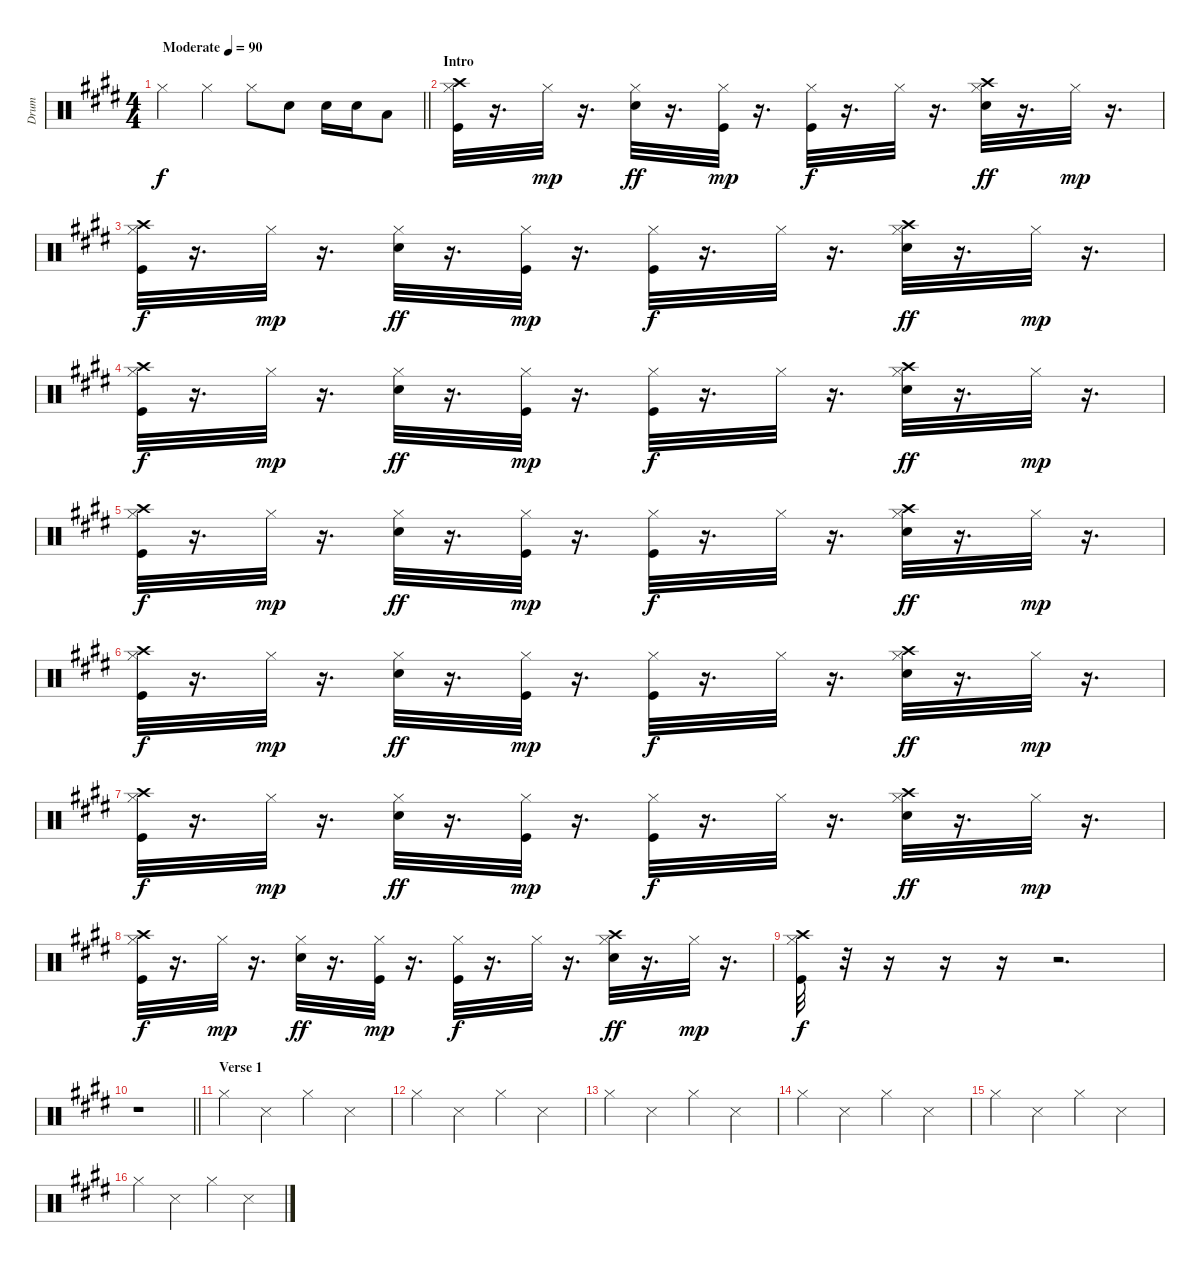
\track ("Drum" "Drum") {instrument percussion}
\staff {score}
\articulation defaults
\ts (4 4)
\tempo (90 "Moderate")
\clef neutral
\barLineRight lightlight
\ks e "Hi-Hat (closed)".4{dy f} "Hi-Hat (closed)".4 "Hi-Hat (closed)".8 "Snare (hit) 2".8 "Snare (hit) 2".16 "Snare (hit) 2".16 "Low Tom (hit)".8
|
\section ("" "Intro")
("Kick (hit)" "Hi-Hat (closed)" "Crash high (hit)").32 r.16{d} "Hi-Hat (closed)".32{dy mp} r.16{d} ("Snare (hit) 2" "Hi-Hat (closed)").32{dy ff} r.16{d} ("Kick (hit)" "Hi-Hat (closed)").32{dy mp} r.16{d} ("Kick (hit)" "Hi-Hat (closed)").32{dy f} r.16{d} "Hi-Hat (closed)".32 r.16{d} ("Snare (hit) 2" "Hi-Hat (closed)" "Crash high (hit)").32{dy ff} r.16{d} "Hi-Hat (closed)".32{dy mp} r.16{d} |
("Kick (hit)" "Hi-Hat (closed)" "Crash high (hit)").32{dy f} r.16{d} "Hi-Hat (closed)".32{dy mp} r.16{d} ("Snare (hit) 2" "Hi-Hat (closed)").32{dy ff} r.16{d} ("Kick (hit)" "Hi-Hat (closed)").32{dy mp} r.16{d} ("Kick (hit)" "Hi-Hat (closed)").32{dy f} r.16{d} "Hi-Hat (closed)".32 r.16{d} ("Snare (hit) 2" "Hi-Hat (closed)" "Crash high (hit)").32{dy ff} r.16{d} "Hi-Hat (closed)".32{dy mp} r.16{d} |
("Kick (hit)" "Hi-Hat (closed)" "Crash high (hit)").32{dy f} r.16{d} "Hi-Hat (closed)".32{dy mp} r.16{d} ("Snare (hit) 2" "Hi-Hat (closed)").32{dy ff} r.16{d} ("Kick (hit)" "Hi-Hat (closed)").32{dy mp} r.16{d} ("Kick (hit)" "Hi-Hat (closed)").32{dy f} r.16{d} "Hi-Hat (closed)".32 r.16{d} ("Snare (hit) 2" "Hi-Hat (closed)" "Crash high (hit)").32{dy ff} r.16{d} "Hi-Hat (closed)".32{dy mp} r.16{d} |
("Kick (hit)" "Hi-Hat (closed)" "Crash high (hit)").32{dy f} r.16{d} "Hi-Hat (closed)".32{dy mp} r.16{d} ("Snare (hit) 2" "Hi-Hat (closed)").32{dy ff} r.16{d} ("Kick (hit)" "Hi-Hat (closed)").32{dy mp} r.16{d} ("Kick (hit)" "Hi-Hat (closed)").32{dy f} r.16{d} "Hi-Hat (closed)".32 r.16{d} ("Snare (hit) 2" "Hi-Hat (closed)" "Crash high (hit)").32{dy ff} r.16{d} "Hi-Hat (closed)".32{dy mp} r.16{d} |
("Kick (hit)" "Hi-Hat (closed)" "Crash high (hit)").32{dy f} r.16{d} "Hi-Hat (closed)".32{dy mp} r.16{d} ("Snare (hit) 2" "Hi-Hat (closed)").32{dy ff} r.16{d} ("Kick (hit)" "Hi-Hat (closed)").32{dy mp} r.16{d} ("Kick (hit)" "Hi-Hat (closed)").32{dy f} r.16{d} "Hi-Hat (closed)".32 r.16{d} ("Snare (hit) 2" "Hi-Hat (closed)" "Crash high (hit)").32{dy ff} r.16{d} "Hi-Hat (closed)".32{dy mp} r.16{d} |
("Kick (hit)" "Hi-Hat (closed)" "Crash high (hit)").32{dy f} r.16{d} "Hi-Hat (closed)".32{dy mp} r.16{d} ("Snare (hit) 2" "Hi-Hat (closed)").32{dy ff} r.16{d} ("Kick (hit)" "Hi-Hat (closed)").32{dy mp} r.16{d} ("Kick (hit)" "Hi-Hat (closed)").32{dy f} r.16{d} "Hi-Hat (closed)".32 r.16{d} ("Snare (hit) 2" "Hi-Hat (closed)" "Crash high (hit)").32{dy ff} r.16{d} "Hi-Hat (closed)".32{dy mp} r.16{d} |
("Kick (hit)" "Hi-Hat (closed)" "Crash high (hit)").32{dy f} r.16{d} "Hi-Hat (closed)".32{dy mp} r.16{d} ("Snare (hit) 2" "Hi-Hat (closed)").32{dy ff} r.16{d} ("Kick (hit)" "Hi-Hat (closed)").32{dy mp} r.16{d} ("Kick (hit)" "Hi-Hat (closed)").32{dy f} r.16{d} "Hi-Hat (closed)".32 r.16{d} ("Snare (hit) 2" "Hi-Hat (closed)" "Crash high (hit)").32{dy ff} r.16{d} "Hi-Hat (closed)".32{dy mp} r.16{d} |
("Kick (hit)" "Hi-Hat (closed)" "Crash high (hit)").32{dy f} r.32 r.16 r.16 r.16 r.2{d} |
\barLineRight lightlight
r.1 |
\section ("" "Verse 1")
"Hi-Hat (closed)".4 "Snare (side stick) 3".4 "Hi-Hat (closed)".4 "Snare (side stick) 3".4 |
"Hi-Hat (closed)".4 "Snare (side stick) 3".4 "Hi-Hat (closed)".4 "Snare (side stick) 3".4 |
"Hi-Hat (closed)".4 "Snare (side stick) 3".4 "Hi-Hat (closed)".4 "Snare (side stick) 3".4 |
"Hi-Hat (closed)".4 "Snare (side stick) 3".4 "Hi-Hat (closed)".4 "Snare (side stick) 3".4 |
"Hi-Hat (closed)".4 "Snare (side stick) 3".4 "Hi-Hat (closed)".4 "Snare (side stick) 3".4 |
"Hi-Hat (closed)".4 "Snare (side stick) 3".4 "Hi-Hat (closed)".4 "Snare (side stick) 3".4
